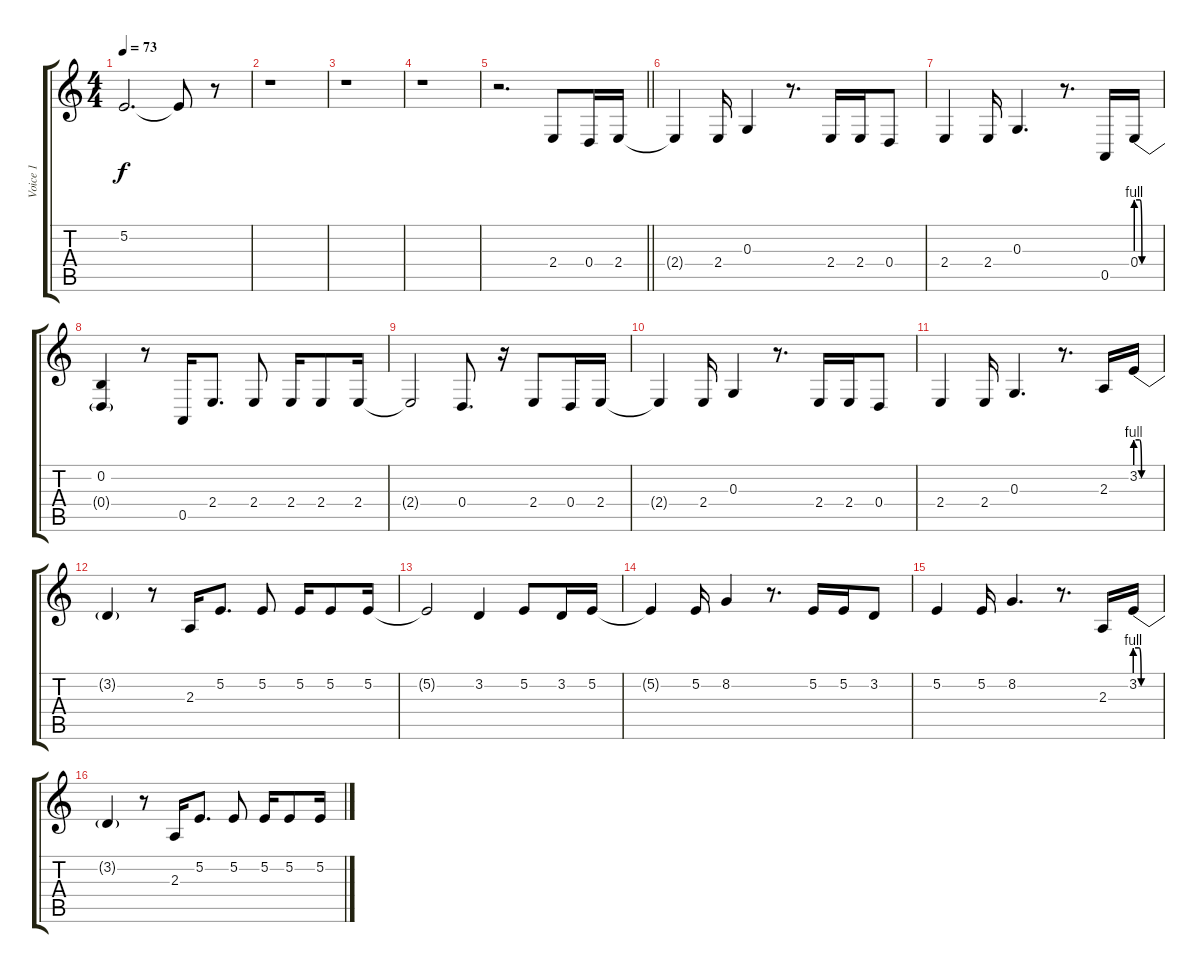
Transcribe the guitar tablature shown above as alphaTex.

\track ("Voice 1" "Voice 1") {instrument lead2sawtooth}
\staff {score tabs}
\tuning (E4 B3 G3 D3 A2 E2) {hide}
\ts (4 4)
\tempo 73
\clef g2
\ks c
5.2{t}.2{d dy f} 5.2{t}.8 r.8 |
r.1 |
r.1 |
r.1 |
\barLineRight lightlight
r.2{d} 2.4.8 0.4.16 2.4.16 |
2.4{t}.4 2.4.16 0.3.4 r.8{d} 2.4.16 2.4.16 0.4.8 |
2.4.4 2.4.16 0.3.4{d} r.8{d} 0.5.16 0.4{be (custom 0 4 10 4 15 0 30 0 60 0)}.16 |
(0.2 0.4{t}).4 r.8 0.5.16 2.4.8{d} 2.4.8 2.4.16 2.4.8 2.4.16 |
2.4{t}.2 0.4.8{d} r.16 2.4.8 0.4.16 2.4.16 |
2.4{t}.4 2.4.16 0.3.4 r.8{d} 2.4.16 2.4.16 0.4.8 |
2.4.4 2.4.16 0.3.4{d} r.8{d} 2.3.16 3.2{be (custom 0 4 10 4 15 0 20 0 30 0 60 0)}.16 |
3.2{t}.4 r.8 2.3.16 5.2.8{d} 5.2.8 5.2.16 5.2.8 5.2.16 |
5.2{t}.2 3.2.4 5.2.8 3.2.16 5.2.16 |
5.2{t}.4 5.2.16 8.2.4 r.8{d} 5.2.16 5.2.16 3.2.8 |
5.2.4 5.2.16 8.2.4{d} r.8{d} 2.3.16 3.2{be (custom 0 4 10 4 15 0 20 0 30 0 60 0)}.16 |
3.2{t}.4 r.8 2.3.16 5.2.8{d} 5.2.8 5.2.16 5.2.8 5.2.16
